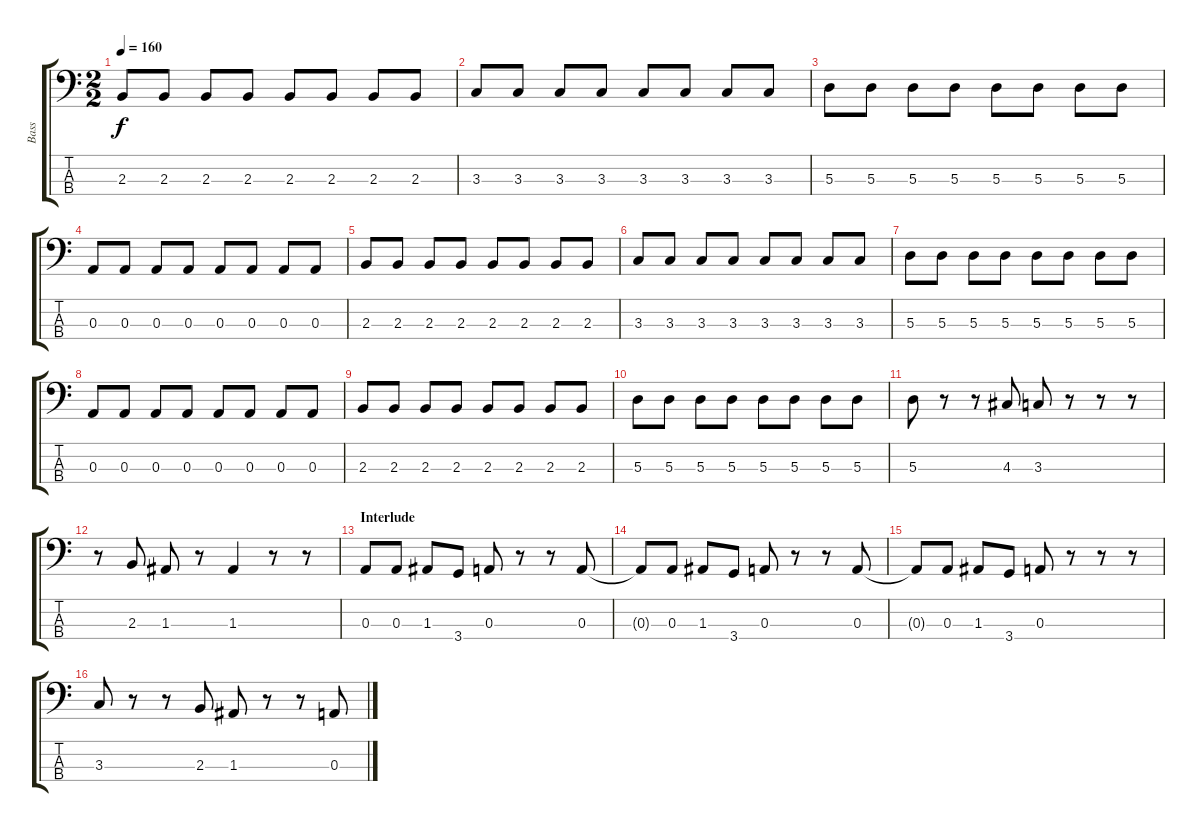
\track ("Bass" "Bass") {instrument electricbasspick}
\staff {score tabs}
\tuning (G2 D2 A1 E1) {hide}
\ts (2 2)
\tempo 160
\clef f4
\ks c
2.3.8{dy f} 2.3.8 2.3.8 2.3.8 2.3.8 2.3.8 2.3.8 2.3.8 |
3.3.8 3.3.8 3.3.8 3.3.8 3.3.8 3.3.8 3.3.8 3.3.8 |
5.3.8 5.3.8 5.3.8 5.3.8 5.3.8 5.3.8 5.3.8 5.3.8 |
0.3.8 0.3.8 0.3.8 0.3.8 0.3.8 0.3.8 0.3.8 0.3.8 |
2.3.8 2.3.8 2.3.8 2.3.8 2.3.8 2.3.8 2.3.8 2.3.8 |
3.3.8 3.3.8 3.3.8 3.3.8 3.3.8 3.3.8 3.3.8 3.3.8 |
5.3.8 5.3.8 5.3.8 5.3.8 5.3.8 5.3.8 5.3.8 5.3.8 |
0.3.8 0.3.8 0.3.8 0.3.8 0.3.8 0.3.8 0.3.8 0.3.8 |
2.3.8 2.3.8 2.3.8 2.3.8 2.3.8 2.3.8 2.3.8 2.3.8 |
5.3.8 5.3.8 5.3.8 5.3.8 5.3.8 5.3.8 5.3.8 5.3.8 |
5.3.8 r.8 r.8 4.3.8 3.3.8 r.8 r.8 r.8 |
r.8 2.3.8 1.3.8 r.8 1.3.4 r.8 r.8 |
\section ("" "Interlude")
0.3.8 0.3.8 1.3.8 3.4.8 0.3.8 r.8 r.8 0.3.8 |
0.3{t}.8 0.3.8 1.3.8 3.4.8 0.3.8 r.8 r.8 0.3.8 |
0.3{t}.8 0.3.8 1.3.8 3.4.8 0.3.8 r.8 r.8 r.8 |
3.3.8 r.8 r.8 2.3.8 1.3.8 r.8 r.8 0.3.8
